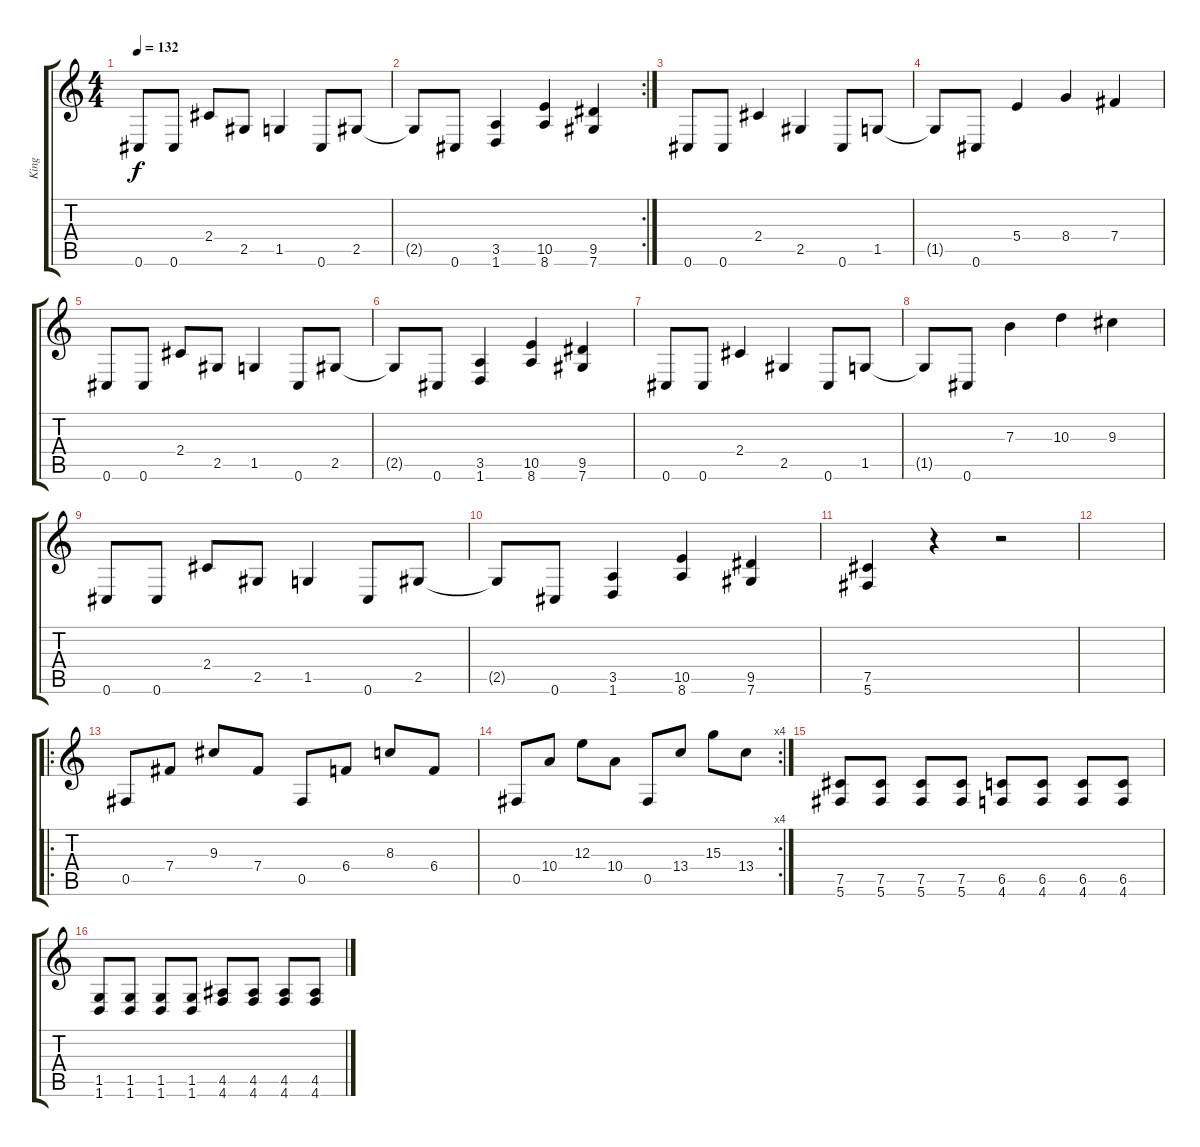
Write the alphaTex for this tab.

\track ("King" "King") {instrument overdrivenguitar}
\staff {score tabs}
\tuning (Db4 Ab3 E3 B2 Gb2 Db2) {hide}
\ts (4 4)
\tempo 132
\clef g2
\ks c
0.6.8{dy f} 0.6.8 2.4.8 2.5.8 1.5.4 0.6.8 2.5.8 |
\rc 2
2.5{t}.8 0.6.8 (3.5 1.6).4 (10.5 8.6).4 (9.5 7.6).4 |
0.6.8 0.6.8 2.4.4 2.5.4 0.6.8 1.5.8 |
1.5{t}.8 0.6.8 5.4.4 8.4.4 7.4.4 |
0.6.8 0.6.8 2.4.8 2.5.8 1.5.4 0.6.8 2.5.8 |
2.5{t}.8 0.6.8 (3.5 1.6).4 (10.5 8.6).4 (9.5 7.6).4 |
0.6.8 0.6.8 2.4.4 2.5.4 0.6.8 1.5.8 |
1.5{t}.8 0.6.8 7.3.4 10.3.4 9.3.4 |
0.6.8 0.6.8 2.4.8 2.5.8 1.5.4 0.6.8 2.5.8 |
2.5{t}.8 0.6.8 (3.5 1.6).4 (10.5 8.6).4 (9.5 7.6).4 |
(7.5 5.6).4 r.4 r.2 |
|
\ro
0.5.8 7.4.8 9.3.8 7.4.8 0.5.8 6.4.8 8.3.8 6.4.8 |
\rc 4
0.5.8 10.4.8 12.3.8 10.4.8 0.5.8 13.4.8 15.3.8 13.4.8 |
(7.5 5.6).8 (7.5 5.6).8 (7.5 5.6).8 (7.5 5.6).8 (6.5 4.6).8 (6.5 4.6).8 (6.5 4.6).8 (6.5 4.6).8 |
(1.5 1.6).8 (1.5 1.6).8 (1.5 1.6).8 (1.5 1.6).8 (4.5 4.6).8 (4.5 4.6).8 (4.5 4.6).8 (4.5 4.6).8
